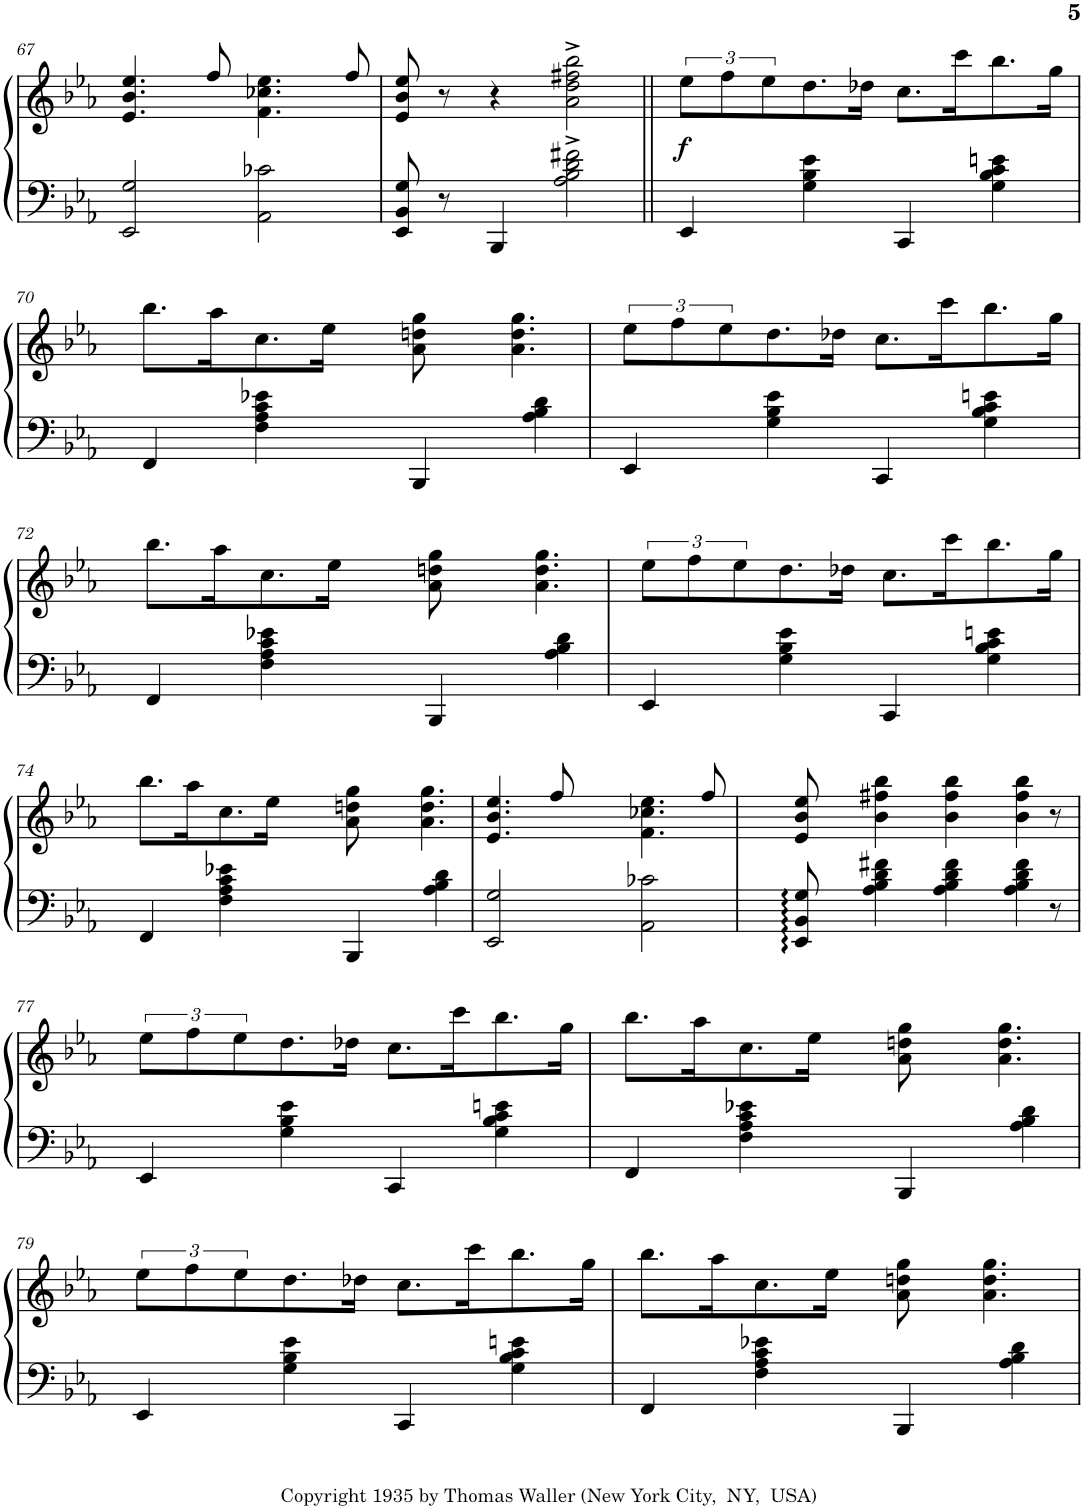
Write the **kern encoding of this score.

**kern	**kern	**dynam
*part1	*part1	*part1
*staff2	*staff1	*staff1/2
*I"Piano	*	*
*I'Pno.	*	*
!!LO:PB:g=z
*clefF4	*clefG2	*
*k[b-e-a-]	*k[b-e-a-]	*
*M2/2	*M2/2	*
*met(c|)	*met(c|)	*
=67	=67	=67
2EE-/ 2G/	4.e-/ 4.b-/ 4.ee-/	.
.	8ff/	.
2AA-\ 2c-X\	4.f\ 4.cc-X\ 4.ee-\	.
.	8ff/	.
=68	=68	=68
8EE-/ 8BB-/ 8G/	8e-/ 8b-/ 8ee-/	.
8r	8r	.
4BBB-/	4r	.
2A-\^ 2B-\^ 2d\^ 2f#X\^	2a-\^ 2dd\^ 2ff#X\^ 2bb-\^	.
=69||	=69||	=69||
!	!	!LO:DY:b
4EE-/	12ee-\L	f
.	12ff\	.
.	12ee-\	.
4G\ 4B-\ 4e-\	8.dd\	.
.	16dd-X\Jk	.
4CC/	8.cc\L	.
.	16ccc\K	.
4G\ 4B-\ 4c\ 4en\	8.bb-\	.
.	16gg\Jk	.
!!LO:LB:g=z
=70	=70	=70
4FF/	8.bb-\L	.
.	16aa-\K	.
4F\ 4A-\ 4c\ 4e-X\	8.cc\	.
.	16ee-\Jk	.
4BBB-/	8a-\ 8ddn\ 8gg\	.
.	4.a-\ 4.dd\ 4.gg\	.
4A-\ 4B-\ 4d\	.	.
=71	=71	=71
4EE-/	12ee-\L	.
.	12ff\	.
.	12ee-\	.
4G\ 4B-\ 4e-\	8.dd\	.
.	16dd-X\Jk	.
4CC/	8.cc\L	.
.	16ccc\K	.
4G\ 4B-\ 4c\ 4en\	8.bb-\	.
.	16gg\Jk	.
!!LO:LB:g=z
=72	=72	=72
4FF/	8.bb-\L	.
.	16aa-\K	.
4F\ 4A-\ 4c\ 4e-X\	8.cc\	.
.	16ee-\Jk	.
4BBB-/	8a-\ 8ddn\ 8gg\	.
.	4.a-\ 4.dd\ 4.gg\	.
4A-\ 4B-\ 4d\	.	.
=73	=73	=73
4EE-/	12ee-\L	.
.	12ff\	.
.	12ee-\	.
4G\ 4B-\ 4e-\	8.dd\	.
.	16dd-X\Jk	.
4CC/	8.cc\L	.
.	16ccc\K	.
4G\ 4B-\ 4c\ 4en\	8.bb-\	.
.	16gg\Jk	.
!!LO:LB:g=z
=74	=74	=74
4FF/	8.bb-\L	.
.	16aa-\K	.
4F\ 4A-\ 4c\ 4e-X\	8.cc\	.
.	16ee-\Jk	.
4BBB-/	8a-\ 8ddn\ 8gg\	.
.	4.a-\ 4.dd\ 4.gg\	.
4A-\ 4B-\ 4d\	.	.
=75	=75	=75
2EE-/ 2G/	4.e-/ 4.b-/ 4.ee-/	.
.	8ff/	.
2AA-\ 2c-X\	4.f\ 4.cc-X\ 4.ee-\	.
.	8ff/	.
=76	=76	=76
8EE-/ 8BB-/ 8G/	8e-/ 8b-/ 8ee-/	.
4A-\ 4B-\ 4d\ 4f#X\	4b-\ 4ff#X\ 4bb-\	.
4A-\ 4B-\ 4d\ 4f#\	4b-\ 4ff#\ 4bb-\	.
4A-\ 4B-\ 4d\ 4f#\	4b-\ 4ff#\ 4bb-\	.
8r	8r	.
!!LO:LB:g=z
=77	=77	=77
4EE-/	12ee-\L	.
.	12ff\	.
.	12ee-\	.
4G\ 4B-\ 4e-\	8.dd\	.
.	16dd-X\Jk	.
4CC/	8.cc\L	.
.	16ccc\K	.
4G\ 4B-\ 4c\ 4en\	8.bb-\	.
.	16gg\Jk	.
=78	=78	=78
4FF/	8.bb-\L	.
.	16aa-\K	.
4F\ 4A-\ 4c\ 4e-X\	8.cc\	.
.	16ee-\Jk	.
4BBB-/	8a-\ 8ddn\ 8gg\	.
.	4.a-\ 4.dd\ 4.gg\	.
4A-\ 4B-\ 4d\	.	.
!!LO:LB:g=z
=79	=79	=79
4EE-/	12ee-\L	.
.	12ff\	.
.	12ee-\	.
4G\ 4B-\ 4e-\	8.dd\	.
.	16dd-X\Jk	.
4CC/	8.cc\L	.
.	16ccc\K	.
4G\ 4B-\ 4c\ 4en\	8.bb-\	.
.	16gg\Jk	.
=80	=80	=80
4FF/	8.bb-\L	.
.	16aa-\K	.
4F\ 4A-\ 4c\ 4e-X\	8.cc\	.
.	16ee-\Jk	.
4BBB-/	8a-\ 8ddn\ 8gg\	.
.	4.a-\ 4.dd\ 4.gg\	.
4A-\ 4B-\ 4d\	.	.
=	=	=
*-	*-	*-
